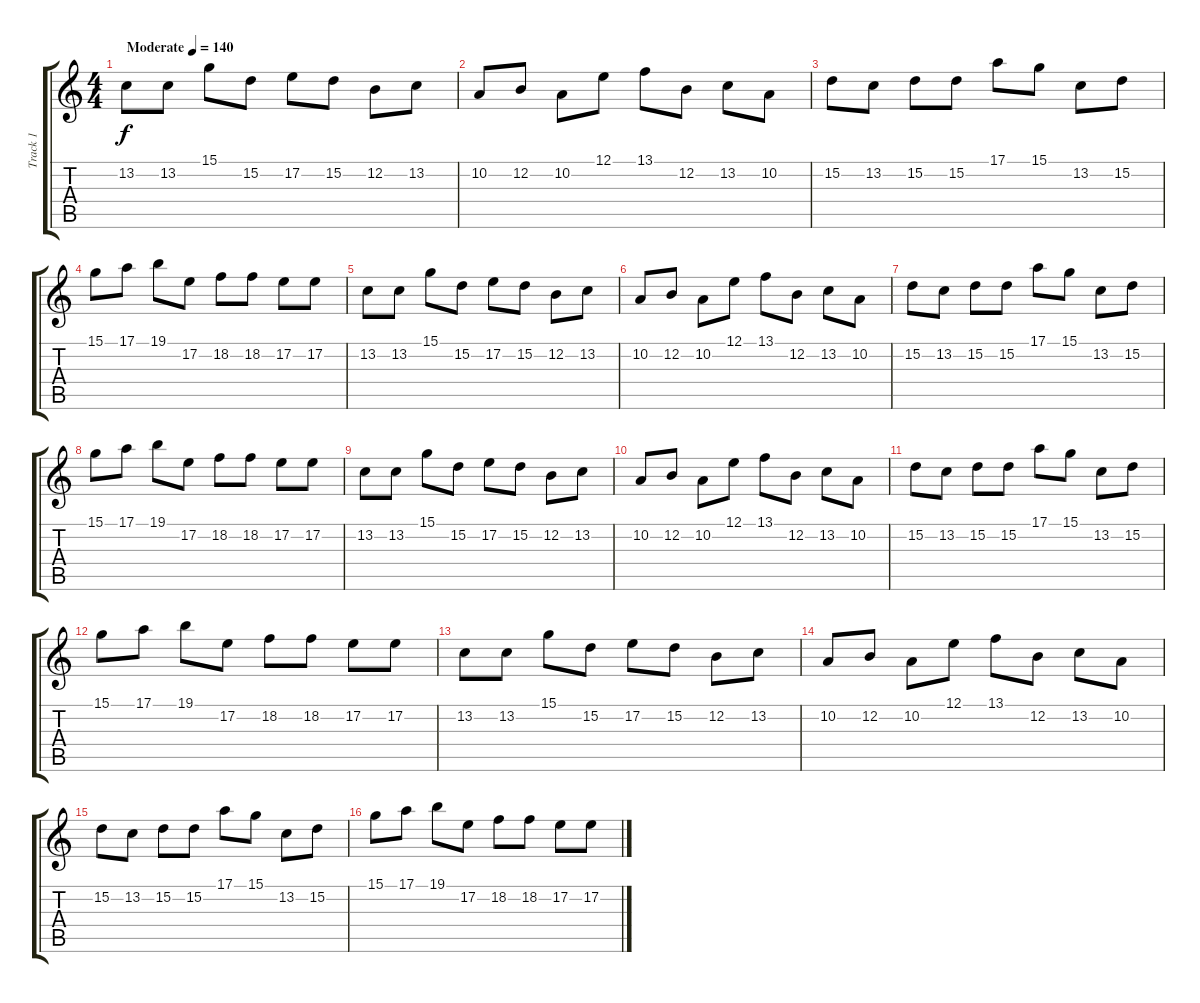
\track ("Track 1" "Track 1") {instrument acousticgrandpiano}
\staff {score tabs}
\tuning (E4 B3 G3 D3 A2 E2) {hide}
\ts (4 4)
\tempo (140 "Moderate")
\clef g2
\ks c
13.2.8{dy f instrument acousticgrandpiano} 13.2.8 15.1.8 15.2.8 17.2.8 15.2.8 12.2.8 13.2.8 |
10.2.8 12.2.8 10.2.8 12.1.8 13.1.8 12.2.8 13.2.8 10.2.8 |
15.2.8 13.2.8 15.2.8 15.2.8 17.1.8 15.1.8 13.2.8 15.2.8 |
15.1.8 17.1.8 19.1.8 17.2.8 18.2.8 18.2.8 17.2.8 17.2.8 |
13.2.8 13.2.8 15.1.8 15.2.8 17.2.8 15.2.8 12.2.8 13.2.8 |
10.2.8 12.2.8 10.2.8 12.1.8 13.1.8 12.2.8 13.2.8 10.2.8 |
15.2.8 13.2.8 15.2.8 15.2.8 17.1.8 15.1.8 13.2.8 15.2.8 |
15.1.8 17.1.8 19.1.8 17.2.8 18.2.8 18.2.8 17.2.8 17.2.8 |
13.2.8 13.2.8 15.1.8 15.2.8 17.2.8 15.2.8 12.2.8 13.2.8 |
10.2.8 12.2.8 10.2.8 12.1.8 13.1.8 12.2.8 13.2.8 10.2.8 |
15.2.8 13.2.8 15.2.8 15.2.8 17.1.8 15.1.8 13.2.8 15.2.8 |
15.1.8 17.1.8 19.1.8 17.2.8 18.2.8 18.2.8 17.2.8 17.2.8 |
13.2.8 13.2.8 15.1.8 15.2.8 17.2.8 15.2.8 12.2.8 13.2.8 |
10.2.8 12.2.8 10.2.8 12.1.8 13.1.8 12.2.8 13.2.8 10.2.8 |
15.2.8 13.2.8 15.2.8 15.2.8 17.1.8 15.1.8 13.2.8 15.2.8 |
15.1.8 17.1.8 19.1.8 17.2.8 18.2.8 18.2.8 17.2.8 17.2.8
